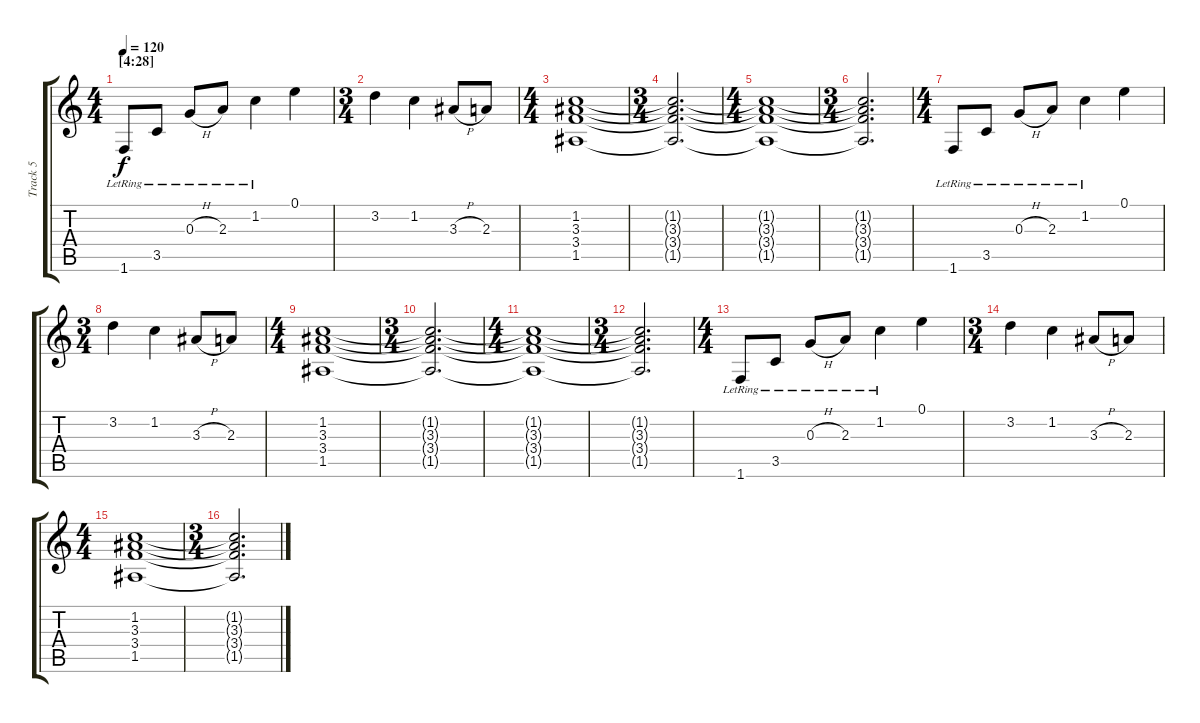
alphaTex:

\track ("Track 5" "Track 5") {instrument electricguitarjazz}
\staff {score tabs}
\tuning (E4 B3 G3 D3 A2 E2) {hide}
\ts (4 4)
\section ("" "[4:28]")
\tempo 120
\clef g2
\ks c
1.6{lr}.8{dy f} 3.5{lr}.8 0.3{h lr}.8 2.3{lr}.8 1.2{lr}.4 0.1.4 |
\ts (3 4)
3.2.4 1.2.4 3.3{h}.8 2.3.8 |
\ts (4 4)
(1.2 3.3 3.4 1.5).1 |
\ts (3 4)
(1.2{t} 3.3{t} 3.4{t} 1.5{t}).2{d} |
\ts (4 4)
(1.2{t} 3.3{t} 3.4{t} 1.5{t}).1 |
\ts (3 4)
(1.2{t} 3.3{t} 3.4{t} 1.5{t}).2{d} |
\ts (4 4)
1.6{lr}.8 3.5{lr}.8 0.3{h lr}.8 2.3{lr}.8 1.2{lr}.4 0.1.4 |
\ts (3 4)
3.2.4 1.2.4 3.3{h}.8 2.3.8 |
\ts (4 4)
(1.2 3.3 3.4 1.5).1 |
\ts (3 4)
(1.2{t} 3.3{t} 3.4{t} 1.5{t}).2{d} |
\ts (4 4)
(1.2{t} 3.3{t} 3.4{t} 1.5{t}).1 |
\ts (3 4)
(1.2{t} 3.3{t} 3.4{t} 1.5{t}).2{d} |
\ts (4 4)
1.6{lr}.8 3.5{lr}.8 0.3{h lr}.8 2.3{lr}.8 1.2{lr}.4 0.1.4 |
\ts (3 4)
3.2.4 1.2.4 3.3{h}.8 2.3.8 |
\ts (4 4)
(1.2 3.3 3.4 1.5).1 |
\ts (3 4)
(1.2{t} 3.3{t} 3.4{t} 1.5{t}).2{d}
